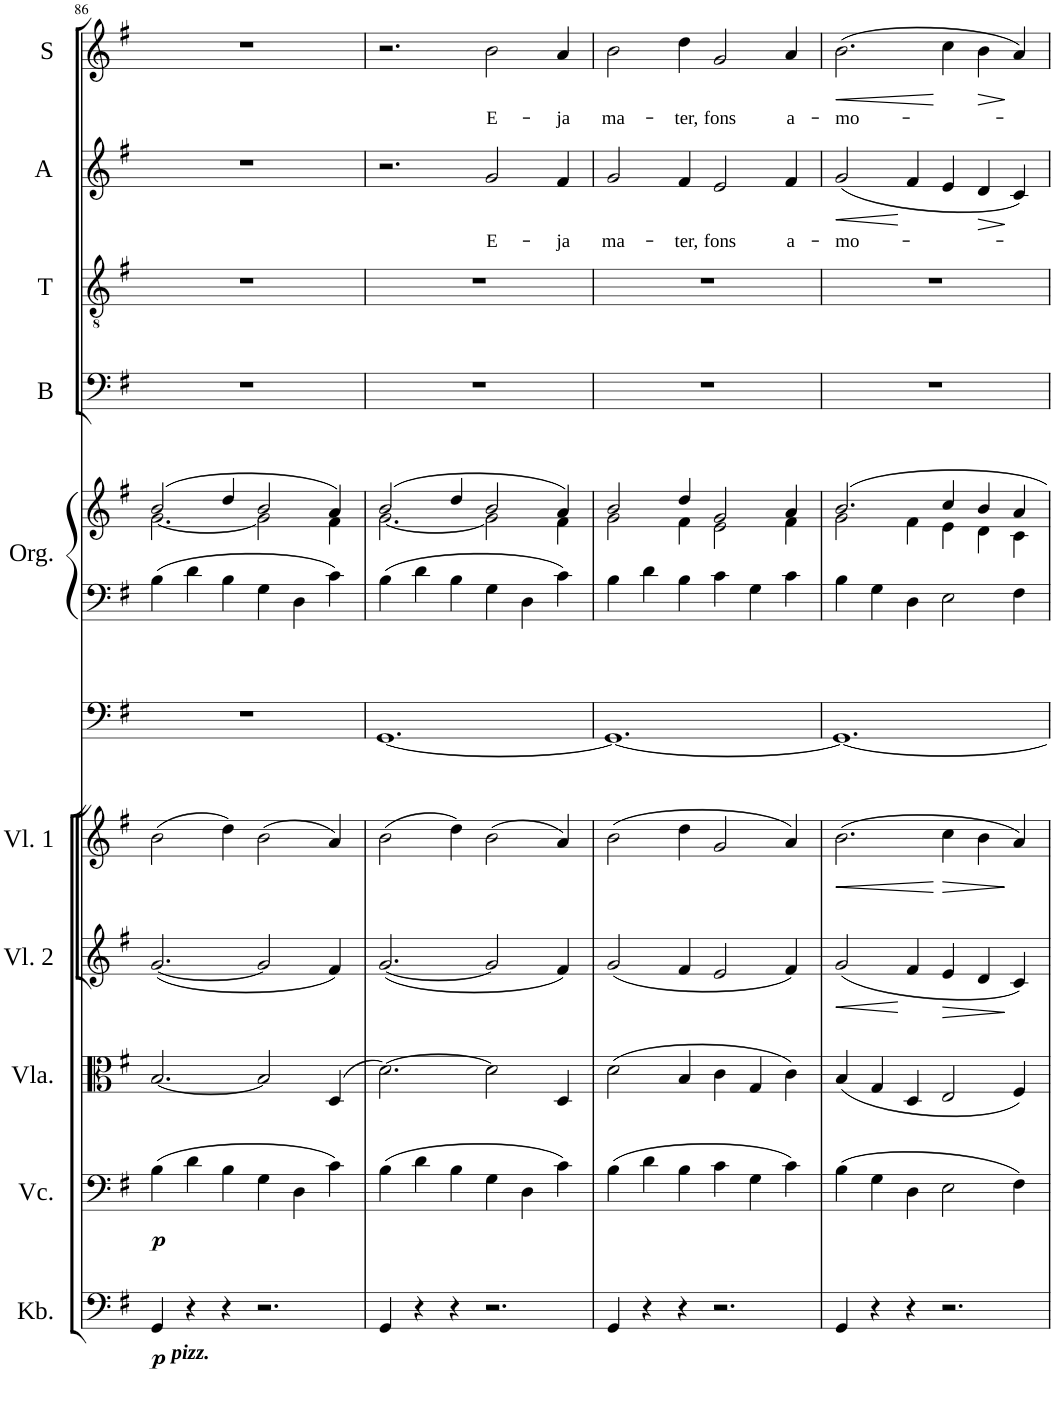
**kern	**dynam	**kern	**dynam	**kern	**kern	**dynam	**kern	**dynam	**kern	**kern	**kern	**kern	**kern	**kern	**text	**dynam	**kern	**text	**dynam
*part11	*part11	*part10	*part10	*part9	*part8	*part8	*part7	*part7	*part6	*part5	*part5	*part4	*part3	*part2	*part2	*part2	*part1	*part1	*part1
*staff12	*staff12	*staff11	*staff11	*staff10	*staff9	*staff9	*staff8	*staff8	*staff7	*staff6	*staff5	*staff4	*staff3	*staff2	*staff2	*staff2	*staff1	*staff1	*staff1
*I"Kontrabass	*	*I"Cello	*	*I"Viola	*I"Violine 2	*	*I"Violine 1	*	*	*I"Orgel	*	*I"Bass	*I"Tenor	*I"Alt	*	*	*I"Sopran	*	*
*I'Kb.	*	*	*	*I'Vla.	*I'Vl. 2	*	*I'Vl. 1	*	*	*I'Org.	*	*I'B	*I'T	*I'A	*	*	*I'S	*	*
!!LO:PB:g=z
*clefF4	*	*clefF4	*	*clefC3	*clefG2	*	*clefG2	*	*clefF4	*clefF4	*clefG2	*clefF4	*clefGv2	*clefG2	*	*	*clefG2	*	*
*Trd7c12	*	*	*	*	*	*	*	*	*	*	*	*	*	*	*	*	*	*	*
*k[f#]	*	*k[f#]	*	*k[f#]	*k[f#]	*	*k[f#]	*	*k[f#]	*k[f#]	*k[f#]	*k[f#]	*k[f#]	*k[f#]	*	*	*k[f#]	*	*
*M6/4	*	*M6/4	*	*M6/4	*M6/4	*	*M6/4	*	*M6/4	*M6/4	*M6/4	*M6/4	*M6/4	*M6/4	*	*	*M6/4	*	*
=86	=86	=86	=86	=86	=86	=86	=86	=86	=86	=86	=86	=86	=86	=86	=86	=86	=86	=86	=86
*	*	*	*	*	*	*	*	*	*	*	*^	*	*	*	*	*	*	*	*
!LO:TX:b:Bi:t=pizz.	!	!	!	!	!	!	!	!	!	!	!	!	!	!	!	!	!	!	!	!
!	!LO:DY:b	!	!LO:DY:b	!	!	!	!	!	!	!	!	!	!	!	!	!	!	!	!	!
4GG/	p	(4B\	p	[2.B/	([2.g/	.	(2b\	.	1.r	4B\	(2b/	[2.g\	1.r	1.r	1.r	.	.	1.r	.	.
4r	.	4d\	.	.	.	.	.	.	.	4d\	.	.	.	.	.	.	.	.	.	.
4r	.	4B\	.	.	.	.	4dd\)	.	.	4B\	4dd/	.	.	.	.	.	.	.	.	.
2.r	.	4G\	.	2B/]	2g/]	.	(2b\	.	.	4G\	2b/	2g\]	.	.	.	.	.	.	.	.
.	.	4D\	.	.	.	.	.	.	.	4D\	.	.	.	.	.	.	.	.	.	.
.	.	4c\)	.	(4D/	4f#/)	.	4a/)	.	.	4c\	4a/)	4f#\	.	.	.	.	.	.	.	.
=87	=87	=87	=87	=87	=87	=87	=87	=87	=87	=87	=87	=87	=87	=87	=87	=87	=87	=87	=87	=87
4GG/	.	(4B\	.	[2.d\)	([2.g/	.	(2b\	.	[1.GG	4B\	(2b/	[2.g\	1.r	1.r	2.r	.	.	2.r	.	.
4r	.	4d\	.	.	.	.	.	.	.	4d\	.	.	.	.	.	.	.	.	.	.
4r	.	4B\	.	.	.	.	4dd\)	.	.	4B\	4dd/	.	.	.	.	.	.	.	.	.
!	!	!	!	!	!	!	!	!	!	!	!	!	!	!	!	!LO:LY:b	!	!	!LO:LY:b	!
2.r	.	4G\	.	2d\]	2g/]	.	(2b\	.	.	4G\	2b/	2g\]	.	.	2g/	E-	.	2b\	E-	.
.	.	4D\	.	.	.	.	.	.	.	4D\	.	.	.	.	.	.	.	.	.	.
!	!	!	!	!	!	!	!	!	!	!	!	!	!	!	!	!LO:LY:b	!	!	!LO:LY:b	!
.	.	4c\)	.	4D/	4f#/)	.	4a/)	.	.	4c\	4a/)	4f#\	.	.	4f#/	-ja	.	4a/	-ja	.
=88	=88	=88	=88	=88	=88	=88	=88	=88	=88	=88	=88	=88	=88	=88	=88	=88	=88	=88	=88	=88
!	!	!	!	!	!	!	!	!	!	!	!	!	!	!	!	!LO:LY:b	!	!	!LO:LY:b	!
4GG/	.	(4B\	.	(2d\	(2g/	.	(2b\	.	1.GG_	4B\	2b/	2g\	1.r	1.r	2g/	ma-	.	2b\	ma-	.
4r	.	4d\	.	.	.	.	.	.	.	4d\	.	.	.	.	.	.	.	.	.	.
!	!	!	!	!	!	!	!	!	!	!	!	!	!	!	!	!LO:LY:b	!	!	!LO:LY:b	!
4r	.	4B\	.	4B/	4f#/	.	4dd\	.	.	4B\	4dd/	4f#\	.	.	4f#/	-ter,	.	4dd\	-ter,	.
!	!	!	!	!	!	!	!	!	!	!	!	!	!	!	!	!LO:LY:b	!	!	!LO:LY:b	!
2.r	.	4c\	.	4c\	2e/	.	2g/	.	.	4c\	2g/	2e\	.	.	2e/	fons	.	2g/	fons	.
.	.	4G\	.	4G/	.	.	.	.	.	4G\	.	.	.	.	.	.	.	.	.	.
!	!	!	!	!	!	!	!	!	!	!	!	!	!	!	!	!LO:LY:b	!	!	!LO:LY:b	!
.	.	4c\)	.	4c\)	4f#/)	.	4a/)	.	.	4c\	4a/	4f#\	.	.	4f#/	a-	.	4a/	a-	.
=89	=89	=89	=89	=89	=89	=89	=89	=89	=89	=89	=89	=89	=89	=89	=89	=89	=89	=89	=89	=89
!	!	!	!	!	!	!LO:HP:b	!	!LO:HP:b	!	!	!	!	!	!	!	!LO:LY:b	!LO:HP:b	!	!LO:LY:b	!LO:HP:b
4GG/	.	(4B\	.	(4B/	(2g/	<	(2.b\	<	1.GG_	4B\	2.b/	2g\	1.r	1.r	(2g/	-mo-	<	(2.b\	-mo-	<
4r	.	4G\	.	4G/	.	.	.	.	.	4G\	.	.	.	.	.	.	.	.	.	.
4r	.	4D\	.	4D/	4f#/	[	.	.	.	4D\	.	4f#\	.	.	4f#/	.	[	.	.	.
!	!	!	!	!	!	!LO:HP:b	!	!LO:HP:n=1:b	!	!	!	!	!	!	!	!	!	!	!	!
2.r	.	2E\	.	2E/	4e/	>	4cc\	[ >	.	2E\	4cc/	4e\	.	.	4e/	.	.	4cc\	.	[
!	!	!	!	!	!	!	!	!	!	!	!	!	!	!	!	!	!LO:HP:b	!	!	!LO:HP:b
.	.	.	.	.	4d/	.	4b\	.	.	.	4b/	4d\	.	.	4d/	.	>	4b\	.	>
.	.	4F#\)	.	4F#/)	4c/)	]	4a/)	]	.	4F#\	4a/	4c\	.	.	4c/)	.	]	4a/)	.	]
*	*	*	*	*	*	*	*	*	*	*	*v	*v	*	*	*	*	*	*	*	*
=	=	=	=	=	=	=	=	=	=	=	=	=	=	=	=	=	=	=	=
*-	*-	*-	*-	*-	*-	*-	*-	*-	*-	*-	*-	*-	*-	*-	*-	*-	*-	*-	*-
